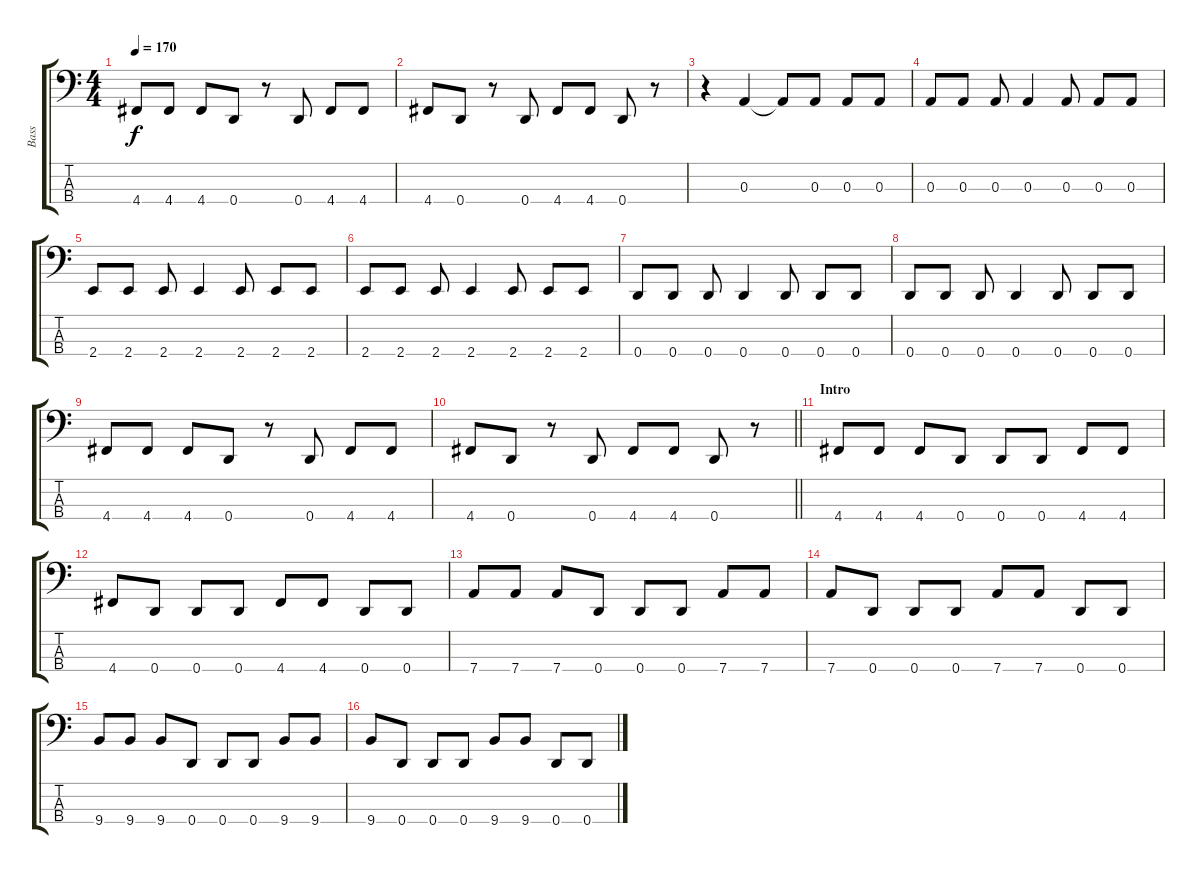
\track ("Bass" "Bass") {instrument electricbassfinger}
\staff {score tabs}
\tuning (G2 D2 A1 D1) {hide}
\ts (4 4)
\tempo 170
\clef f4
\ks c
4.4.8{dy f} 4.4.8 4.4.8 0.4.8 r.8 0.4.8 4.4.8 4.4.8 |
4.4.8 0.4.8 r.8 0.4.8 4.4.8 4.4.8 0.4.8 r.8 |
r.4 0.3.4 0.3{t}.8 0.3.8 0.3.8 0.3.8 |
0.3.8 0.3.8 0.3.8 0.3.4 0.3.8 0.3.8 0.3.8 |
2.4.8 2.4.8 2.4.8 2.4.4 2.4.8 2.4.8 2.4.8 |
2.4.8 2.4.8 2.4.8 2.4.4 2.4.8 2.4.8 2.4.8 |
0.4.8 0.4.8 0.4.8 0.4.4 0.4.8 0.4.8 0.4.8 |
0.4.8 0.4.8 0.4.8 0.4.4 0.4.8 0.4.8 0.4.8 |
4.4.8 4.4.8 4.4.8 0.4.8 r.8 0.4.8 4.4.8 4.4.8 |
\barLineRight lightlight
4.4.8 0.4.8 r.8 0.4.8 4.4.8 4.4.8 0.4.8 r.8 |
\section ("" "Intro")
4.4.8 4.4.8 4.4.8 0.4.8 0.4.8 0.4.8 4.4.8 4.4.8 |
4.4.8 0.4.8 0.4.8 0.4.8 4.4.8 4.4.8 0.4.8 0.4.8 |
7.4.8 7.4.8 7.4.8 0.4.8 0.4.8 0.4.8 7.4.8 7.4.8 |
7.4.8 0.4.8 0.4.8 0.4.8 7.4.8 7.4.8 0.4.8 0.4.8 |
9.4.8 9.4.8 9.4.8 0.4.8 0.4.8 0.4.8 9.4.8 9.4.8 |
9.4.8 0.4.8 0.4.8 0.4.8 9.4.8 9.4.8 0.4.8 0.4.8
